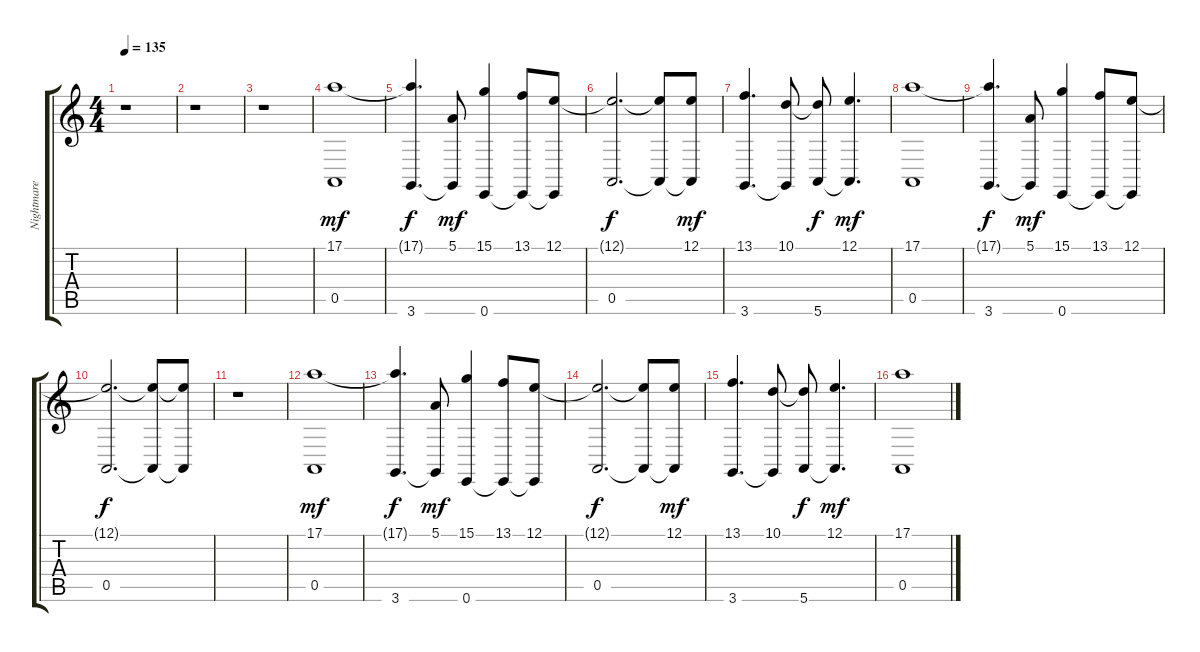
\track ("Nightmare Industrie Synthétiseur 1" "Nightmare ") {instrument honkytonkpiano}
\staff {score tabs}
\tuning (E4 B3 G3 D3 A2 E2) {hide}
\ts (4 4)
\tempo 135
\clef g2
\ks c
r.1{dy mf} |
r.1 |
r.1 |
(17.1 0.5).1 |
(17.1{t} 3.6).4{d dy f} (5.1 3.6{t}).8{dy mf} (15.1 0.6).4 (13.1 0.6{t}).8 (12.1 0.6{t}).8 |
(12.1{t} 0.5).2{d dy f} (12.1{t} 0.5{t}).8 (12.1 0.5{t}).8{dy mf} |
(13.1 3.6).4{d} (10.1 3.6{t}).8 (10.1{t} 5.6).8{dy f} (12.1 5.6{t}).4{d dy mf} |
(17.1 0.5).1 |
(17.1{t} 3.6).4{d dy f} (5.1 3.6{t}).8{dy mf} (15.1 0.6).4 (13.1 0.6{t}).8 (12.1 0.6{t}).8 |
(12.1{t} 0.5).2{d dy f} (12.1{t} 0.5{t}).8 (12.1{t} 0.5{t}).8 |
r.1 |
(17.1 0.5).1{dy mf} |
(17.1{t} 3.6).4{d dy f} (5.1 3.6{t}).8{dy mf} (15.1 0.6).4 (13.1 0.6{t}).8 (12.1 0.6{t}).8 |
(12.1{t} 0.5).2{d dy f} (12.1{t} 0.5{t}).8 (12.1 0.5{t}).8{dy mf} |
(13.1 3.6).4{d} (10.1 3.6{t}).8 (10.1{t} 5.6).8{dy f} (12.1 5.6{t}).4{d dy mf} |
(17.1 0.5).1
